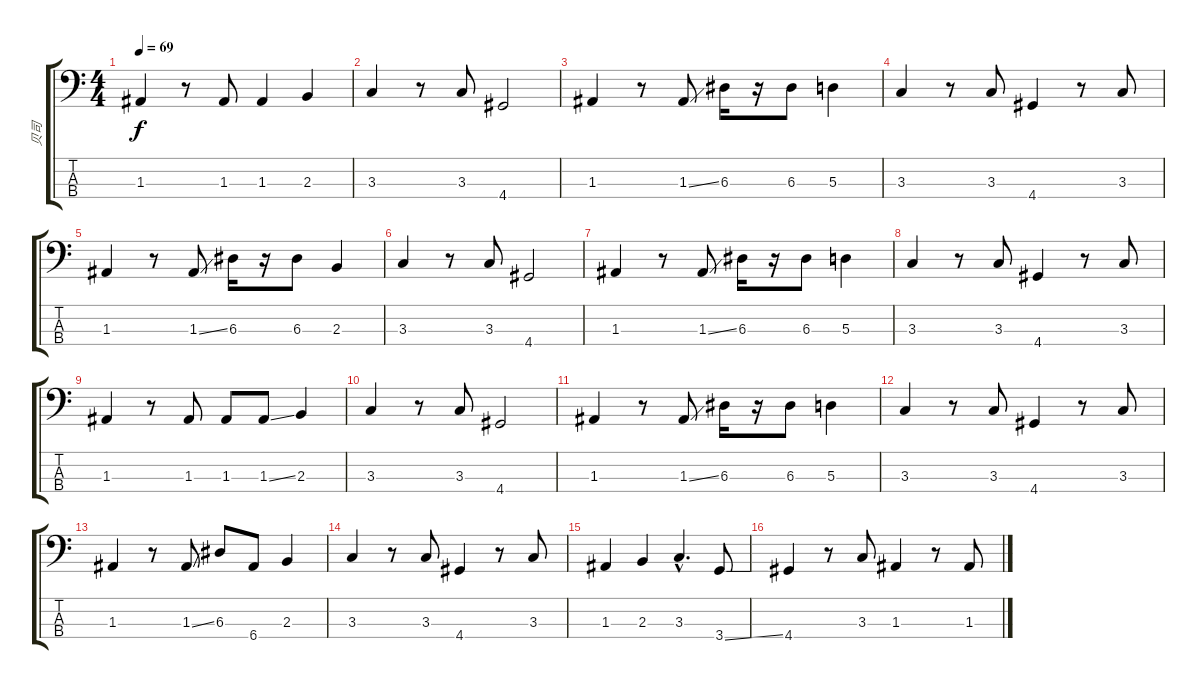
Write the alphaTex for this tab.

\track ("贝司" "贝司") {instrument electricbassfinger}
\staff {score tabs}
\tuning (G2 D2 A1 E1) {hide}
\ts (4 4)
\tempo 69
\clef f4
\ks c
1.3.4{dy f} r.8 1.3.8 1.3.4 2.3.4 |
3.3.4 r.8 3.3.8 4.4.2 |
1.3.4 r.8 1.3{ss}.8 6.3.16 r.16 6.3.8 5.3.4 |
3.3.4 r.8 3.3.8 4.4.4 r.8 3.3.8 |
1.3.4 r.8 1.3{ss}.8 6.3.16 r.16 6.3.8 2.3.4 |
3.3.4 r.8 3.3.8 4.4.2 |
1.3.4 r.8 1.3{ss}.8 6.3.16 r.16 6.3.8 5.3.4 |
3.3.4 r.8 3.3.8 4.4.4 r.8 3.3.8 |
1.3.4 r.8 1.3.8 1.3.8 1.3{ss}.8 2.3.4 |
3.3.4 r.8 3.3.8 4.4.2 |
1.3.4 r.8 1.3{ss}.8 6.3.16 r.16 6.3.8 5.3.4 |
3.3.4 r.8 3.3.8 4.4.4 r.8 3.3.8 |
1.3.4 r.8 1.3{ss}.8 6.3.8 6.4.8 2.3.4 |
3.3.4 r.8 3.3.8 4.4.4 r.8 3.3.8 |
1.3.4 2.3.4 3.3{hac}.4{d} 3.4{ss}.8 |
4.4.4 r.8 3.3.8 1.3.4 r.8 1.3.8
